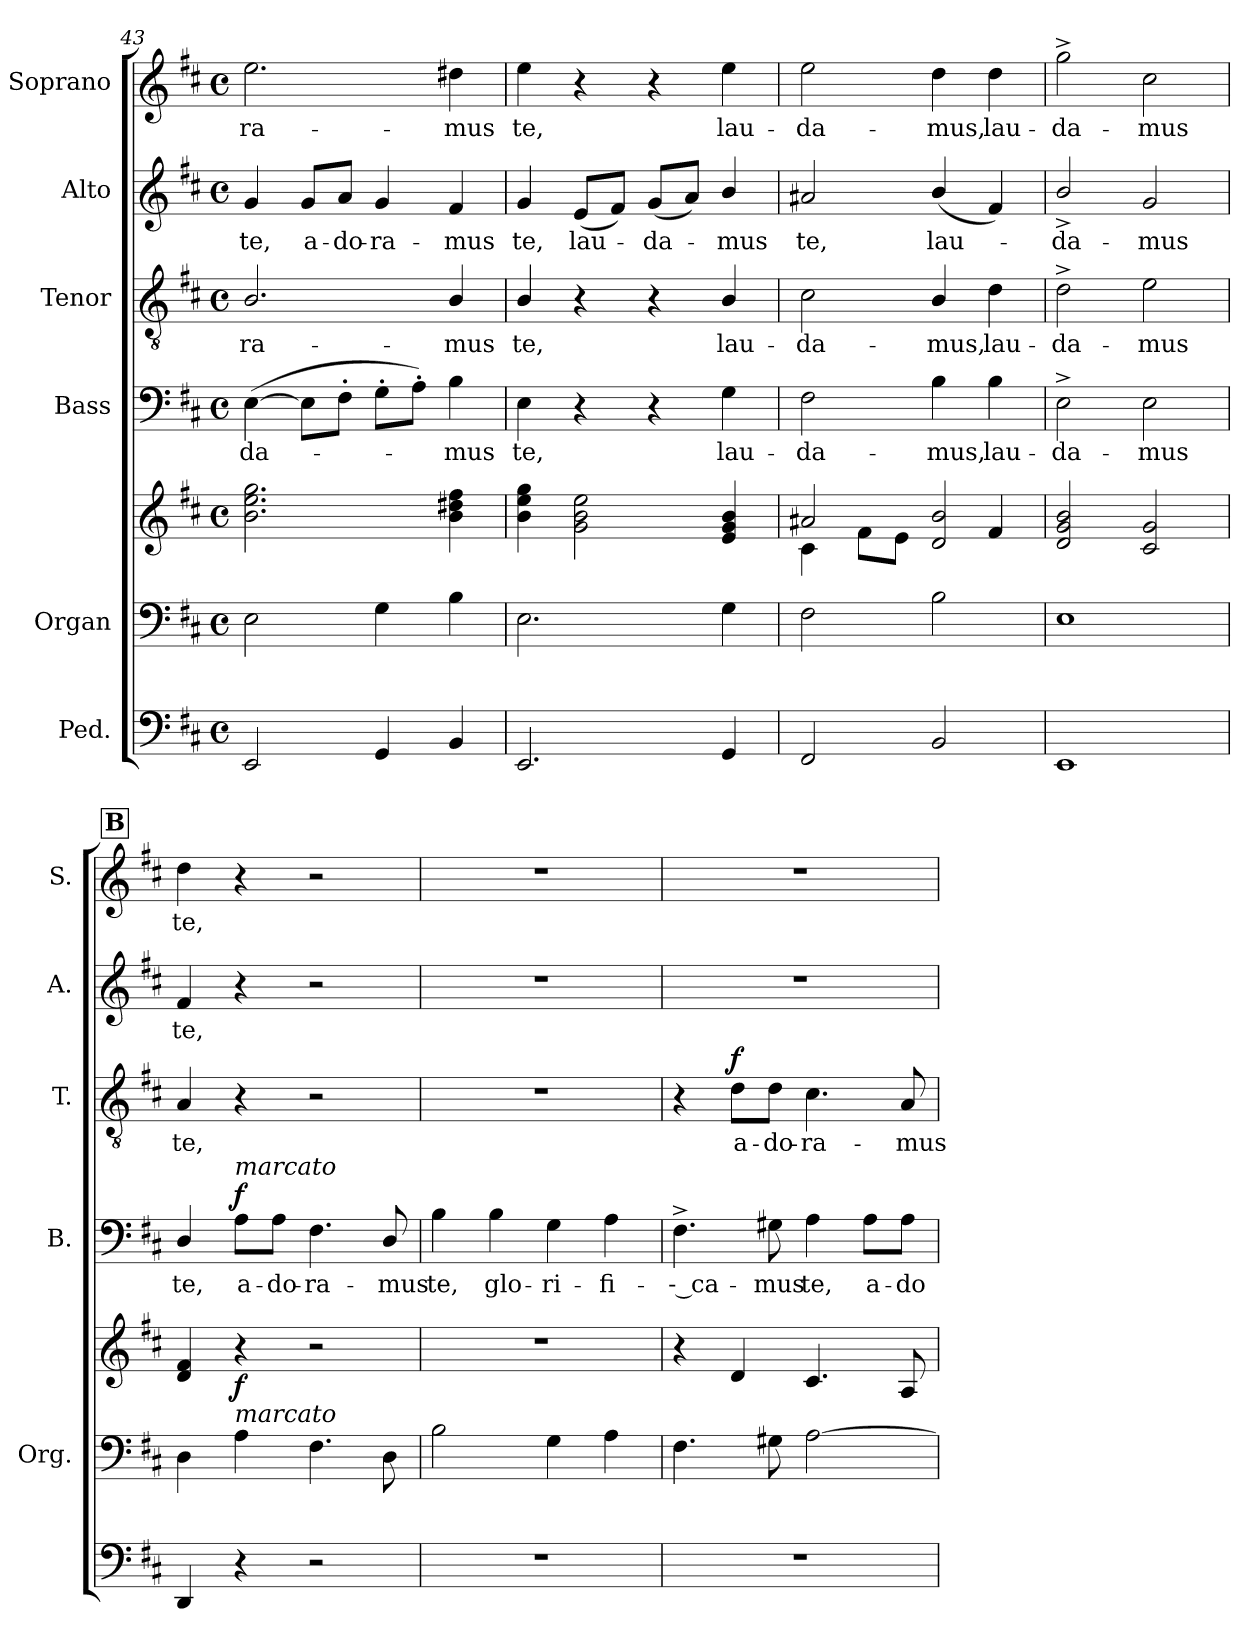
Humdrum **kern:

**kern	**kern	**kern	**dynam	**kern	**text	**dynam	**kern	**text	**dynam	**kern	**text	**kern	**text
*part6	*part5	*part5	*part5	*part4	*part4	*part4	*part3	*part3	*part3	*part2	*part2	*part1	*part1
*staff7	*staff6	*staff5	*staff5/6	*staff4	*staff4	*staff4	*staff3	*staff3	*staff3	*staff2	*staff2	*staff1	*staff1
*I"Ped.	*I"Organ	*	*	*I"Bass	*	*	*I"Tenor	*	*	*I"Alto	*	*I"Soprano	*
*	*I'Org.	*	*	*I'B.	*	*	*I'T.	*	*	*I'A.	*	*I'S.	*
*clefF4	*clefF4	*clefG2	*	*clefF4	*	*	*clefGv2	*	*	*clefG2	*	*clefG2	*
*	*	*	*	*	*	*	*ITrd7c12	*	*	*	*	*	*
*k[f#c#]	*k[f#c#]	*k[f#c#]	*	*k[f#c#]	*	*	*k[f#c#]	*	*	*k[f#c#]	*	*k[f#c#]	*
*D:	*D:	*D:	*	*D:	*	*	*D:	*	*	*D:	*	*D:	*
*M4/4	*M4/4	*M4/4	*	*M4/4	*	*	*M4/4	*	*	*M4/4	*	*M4/4	*
*met(c)	*met(c)	*met(c)	*	*met(c)	*	*	*met(c)	*	*	*met(c)	*	*met(c)	*
=43	=43	=43	=43	=43	=43	=43	=43	=43	=43	=43	=43	=43	=43
!	!	!	!	!	!LO:LY:b:color=#000000	!	!	!	!	!	!	!	!
!	!	!	!	!	!	!	!	!LO:LY:b:color=#000000	!	!	!	!	!
!	!	!	!	!	!	!	!	!	!	!	!LO:LY:b:color=#000000	!	!
!	!	!	!	!	!	!	!	!	!	!	!	!	!LO:LY:b:color=#000000
2EEi/	2Ei\	2.bi\ 2.eei 2.ggi	.	([4Ei\	-da-	.	2.BBi/	-ra-	.	4gi/	te,	2.eei\	-ra-
!	!	!	!	!	!	!	!	!	!	!	!LO:LY:b:color=#000000	!	!
.	.	.	.	8Ei\L]	.	.	.	.	.	8gi/L	a-	.	.
!	!	!	!	!	!	!	!	!	!	!	!LO:LY:b:color=#000000	!	!
.	.	.	.	8F#'i\J	.	.	.	.	.	8ai/J	-do-	.	.
!	!	!	!	!	!	!	!	!	!	!	!LO:LY:b:color=#000000	!	!
4GGi/	4Gi\	.	.	8G'i\L	.	.	.	.	.	4gi/	-ra-	.	.
.	.	.	.	8A'i\J)	.	.	.	.	.	.	.	.	.
!	!	!	!	!	!LO:LY:b:color=#000000	!	!	!	!	!	!	!	!
!	!	!	!	!	!	!	!	!LO:LY:b:color=#000000	!	!	!	!	!
!	!	!	!	!	!	!	!	!	!	!	!LO:LY:b:color=#000000	!	!
!	!	!	!	!	!	!	!	!	!	!	!	!	!LO:LY:b:color=#000000
4BBi/	4Bi\	4bi\ 4dd#Xi 4ff#i	.	4Bi\	-mus	.	4BBi/	-mus	.	4f#i/	-mus	4dd#Xi\	-mus
!!LO:PB:g=z
=44	=44	=44	=44	=44	=44	=44	=44	=44	=44	=44	=44	=44	=44
!	!	!	!	!	!LO:LY:b:color=#000000	!	!	!	!	!	!	!	!
!	!	!	!	!	!	!	!	!LO:LY:b:color=#000000	!	!	!	!	!
!	!	!	!	!	!	!	!	!	!	!	!LO:LY:b:color=#000000	!	!
!	!	!	!	!	!	!	!	!	!	!	!	!	!LO:LY:b:color=#000000
2.EEi/	2.Ei\	4bi\ 4eei 4ggi	.	4Ei\	te,	.	4BBi/	te,	.	4gi/	te,	4eei\	te,
!	!	!	!	!	!	!	!	!	!	!	!LO:LY:b:color=#000000	!	!
.	.	2gi\ 2bi 2eei	.	4r	.	.	4r	.	.	(8ei/L	lau-	4r	.
.	.	.	.	.	.	.	.	.	.	8f#i/J)	.	.	.
!	!	!	!	!	!	!	!	!	!	!	!LO:LY:b:color=#000000	!	!
.	.	.	.	4r	.	.	4r	.	.	(8gi/L	-da-	4r	.
.	.	.	.	.	.	.	.	.	.	8ai/J)	.	.	.
!	!	!	!	!	!LO:LY:b:color=#000000	!	!	!	!	!	!	!	!
!	!	!	!	!	!	!	!	!LO:LY:b:color=#000000	!	!	!	!	!
!	!	!	!	!	!	!	!	!	!	!	!LO:LY:b:color=#000000	!	!
!	!	!	!	!	!	!	!	!	!	!	!	!	!LO:LY:b:color=#000000
4GGi/	4Gi\	4ei/ 4gi 4bi	.	4Gi\	lau-	.	4BBi/	lau-	.	4bi/	-mus	4eei\	lau-
=45	=45	=45	=45	=45	=45	=45	=45	=45	=45	=45	=45	=45	=45
*	*	*^	*	*	*	*	*	*	*	*	*	*	*
!	!	!	!	!	!	!LO:LY:b:color=#000000	!	!	!	!	!	!	!	!
!	!	!	!	!	!	!	!	!	!LO:LY:b:color=#000000	!	!	!	!	!
!	!	!	!	!	!	!	!	!	!	!	!	!LO:LY:b:color=#000000	!	!
!	!	!	!	!	!	!	!	!	!	!	!	!	!	!LO:LY:b:color=#000000
2FF#i/	2F#i\	2a#Xi/	4c#i\	.	2F#i\	-da-	.	2C#i\	-da-	.	2a#Xi/	te,	2eei\	-da-
.	.	.	8f#i\L	.	.	.	.	.	.	.	.	.	.	.
.	.	.	8ei\J	.	.	.	.	.	.	.	.	.	.	.
!	!	!	!	!	!	!LO:LY:b:color=#000000	!	!	!	!	!	!	!	!
!	!	!	!	!	!	!	!	!	!LO:LY:b:color=#000000	!	!	!	!	!
!	!	!	!	!	!	!	!	!	!	!	!	!LO:LY:b:color=#000000	!	!
!	!	!	!	!	!	!	!	!	!	!	!	!	!	!LO:LY:b:color=#000000
2BBi/	2Bi\	2di/ 2bi	4ryy	.	4Bi\	-mus,	.	4BBi/	-mus,	.	(4bi/	lau-	4ddi\	-mus,
!	!	!	!	!	!	!LO:LY:b:color=#000000	!	!	!	!	!	!	!	!
!	!	!	!	!	!	!	!	!	!LO:LY:b:color=#000000	!	!	!	!	!
!	!	!	!	!	!	!	!	!	!	!	!	!	!	!LO:LY:b:color=#000000
.	.	.	4f#i/	.	4Bi\	lau-	.	4Di\	lau-	.	4f#i/)	.	4ddi\	lau-
*	*	*v	*v	*	*	*	*	*	*	*	*	*	*	*
=46	=46	=46	=46	=46	=46	=46	=46	=46	=46	=46	=46	=46	=46
*	*	*^	*	*	*	*	*	*	*	*	*	*	*
!	!	!	!	!	!	!LO:LY:b:color=#000000	!	!	!	!	!	!	!	!
*	*	*v	*v	*	*	*	*	*	*	*	*	*	*	*
*	*	*^	*	*	*	*	*	*	*	*	*	*	*
!	!	!	!	!	!	!	!	!	!LO:LY:b:color=#000000	!	!	!	!	!
*	*	*v	*v	*	*	*	*	*	*	*	*	*	*	*
*	*	*^	*	*	*	*	*	*	*	*	*	*	*
!	!	!	!	!	!	!	!	!	!	!	!	!LO:LY:b:color=#000000	!	!
*	*	*v	*v	*	*	*	*	*	*	*	*	*	*	*
*	*	*^	*	*	*	*	*	*	*	*	*	*	*
!	!	!	!	!	!	!	!	!	!	!	!	!	!	!LO:LY:b:color=#000000
*	*	*v	*v	*	*	*	*	*	*	*	*	*	*	*
1EEi	1Ei	2di/ 2gi 2bi	.	2E^i\	-da-	.	2D^i\	-da-	.	2b^i/	-da-	2gg^i\	-da-
!	!	!	!	!	!LO:LY:b:color=#000000	!	!	!	!	!	!	!	!
!	!	!	!	!	!	!	!	!LO:LY:b:color=#000000	!	!	!	!	!
!	!	!	!	!	!	!	!	!	!	!	!LO:LY:b:color=#000000	!	!
!	!	!	!	!	!	!	!	!	!	!	!	!	!LO:LY:b:color=#000000
.	.	2c#i/ 2gi	.	2Ei\	-mus	.	2Ei\	-mus	.	2gi/	-mus	2cc#i\	-mus
!!LO:REH:place=s1:B:color=#000000:enc=box:fs=17.1408:t=B
=47	=47	=47	=47	=47	=47	=47	=47	=47	=47	=47	=47	=47	=47
!	!	!	!	!	!LO:LY:b:color=#000000	!	!	!	!	!	!	!	!
!	!	!	!	!	!	!	!	!LO:LY:b:color=#000000	!	!	!	!	!
!	!	!	!	!	!	!	!	!	!	!	!LO:LY:b:color=#000000	!	!
!	!	!	!	!	!	!	!	!	!	!	!	!	!LO:LY:b:color=#000000
4DDi/	4Di\	4di/ 4f#i	.	4Di/	te,	.	4AAi/	te,	.	4f#i/	te,	4ddi\	te,
!	!	!	!	!LO:TX:a:i:t=marcato	!	!	!	!	!	!	!	!	!
!	!LO:TX:a:i:t=marcato	!	!	!	!	!	!	!	!	!	!	!	!
!	!	!	!	!	!LO:LY:b:color=#000000	!	!	!	!	!	!	!	!
4r	4Ai\	4r	f	8Ai\L	a-	f	4r	.	.	4r	.	4r	.
!	!	!	!	!	!LO:LY:b:color=#000000	!	!	!	!	!	!	!	!
.	.	.	.	8Ai\J	-do-	.	.	.	.	.	.	.	.
!	!	!	!	!	!LO:LY:b:color=#000000	!	!	!	!	!	!	!	!
2r	4.F#i\	2r	.	4.F#i\	-ra-	.	2r	.	.	2r	.	2r	.
!	!	!	!	!	!LO:LY:b:color=#000000	!	!	!	!	!	!	!	!
.	8Di\	.	.	8Di/	-mus	.	.	.	.	.	.	.	.
=48	=48	=48	=48	=48	=48	=48	=48	=48	=48	=48	=48	=48	=48
!	!	!	!	!	!LO:LY:b:color=#000000	!	!	!	!	!	!	!	!
1r	2Bi\	1r	.	4Bi\	te,	.	1r	.	.	1r	.	1r	.
!	!	!	!	!	!LO:LY:b:color=#000000	!	!	!	!	!	!	!	!
.	.	.	.	4Bi\	glo-	.	.	.	.	.	.	.	.
!	!	!	!	!	!LO:LY:b:color=#000000	!	!	!	!	!	!	!	!
.	4Gi\	.	.	4Gi\	-ri-	.	.	.	.	.	.	.	.
!	!	!	!	!	!LO:LY:b:color=#000000	!	!	!	!	!	!	!	!
.	4Ai\	.	.	4Ai\	-fi-	.	.	.	.	.	.	.	.
!!LO:LB:g=z
=49	=49	=49	=49	=49	=49	=49	=49	=49	=49	=49	=49	=49	=49
!	!	!	!	!	!LO:LY:b:color=#000000	!	!	!	!	!	!	!	!
1r	4.F#i\	4r	.	4.F#^i\	-- ca-	.	4r	.	.	1r	.	1r	.
!	!	!	!	!	!	!	!	!LO:LY:b:color=#000000	!	!	!	!	!
.	.	4di/	.	.	.	.	8Di\L	a-	f	.	.	.	.
!	!	!	!	!	!LO:LY:b:color=#000000	!	!	!	!	!	!	!	!
!	!	!	!	!	!	!	!	!LO:LY:b:color=#000000	!	!	!	!	!
.	8G#Xi\	.	.	8G#Xi\	-mus	.	8Di\J	-do-	.	.	.	.	.
!	!	!	!	!	!LO:LY:b:color=#000000	!	!	!	!	!	!	!	!
!	!	!	!	!	!	!	!	!LO:LY:b:color=#000000	!	!	!	!	!
.	[2Ai\	4.c#i/	.	4Ai\	te,	.	4.C#i\	-ra-	.	.	.	.	.
!	!	!	!	!	!LO:LY:b:color=#000000	!	!	!	!	!	!	!	!
.	.	.	.	8Ai\L	a-	.	.	.	.	.	.	.	.
!	!	!	!	!	!LO:LY:b:color=#000000	!	!	!	!	!	!	!	!
!	!	!	!	!	!	!	!	!LO:LY:b:color=#000000	!	!	!	!	!
.	.	8Ai/	.	8Ai\J	-do-	.	8AAi/	-mus	.	.	.	.	.
=	=	=	=	=	=	=	=	=	=	=	=	=	=
*-	*-	*-	*-	*-	*-	*-	*-	*-	*-	*-	*-	*-	*-
